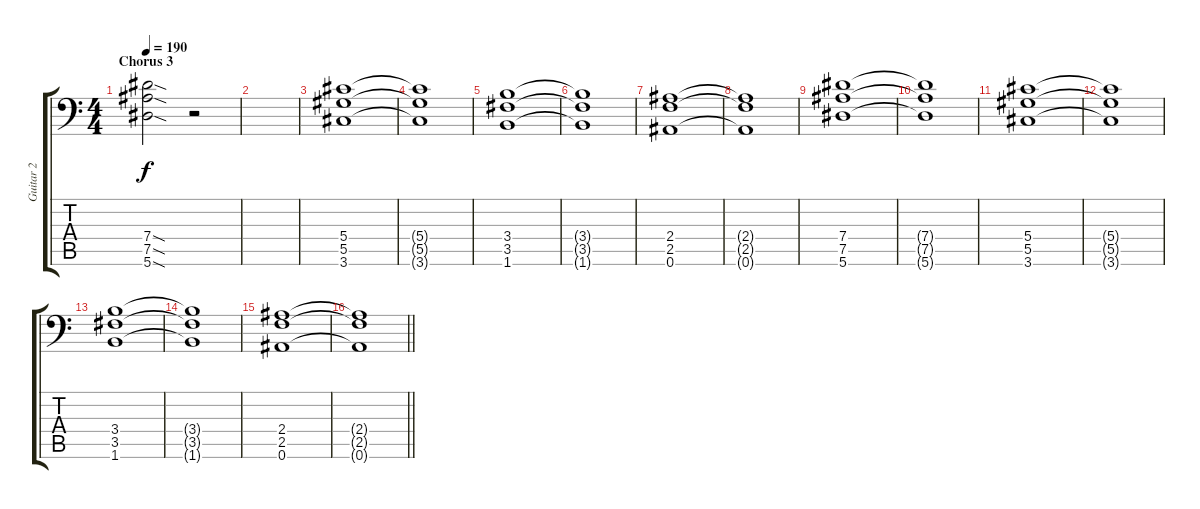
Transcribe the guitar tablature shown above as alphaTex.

\track ("Guitar 2" "Guitar 2") {instrument distortionguitar}
\staff {score tabs}
\tuning (Bb3 F3 Db3 Ab2 Eb2 Bb1) {hide}
\ts (4 4)
\section ("" "Chorus 3")
\tempo 190
\clef f4
\ks c
(7.4{sod} 7.5{sod} 5.6{sod}).2{dy f} r.2 |
|
(5.4 5.5 3.6).1 |
(5.4{t} 5.5{t} 3.6{t}).1 |
(3.4 3.5 1.6).1 |
(3.4{t} 3.5{t} 1.6{t}).1 |
(2.4 2.5 0.6).1 |
(2.4{t} 2.5{t} 0.6{t}).1 |
(7.4 7.5 5.6).1 |
(7.4{t} 7.5{t} 5.6{t}).1 |
(5.4 5.5 3.6).1 |
(5.4{t} 5.5{t} 3.6{t}).1 |
(3.4 3.5 1.6).1 |
(3.4{t} 3.5{t} 1.6{t}).1 |
(2.4 2.5 0.6).1 |
\barLineRight lightlight
(2.4{t} 2.5{t} 0.6{t}).1
